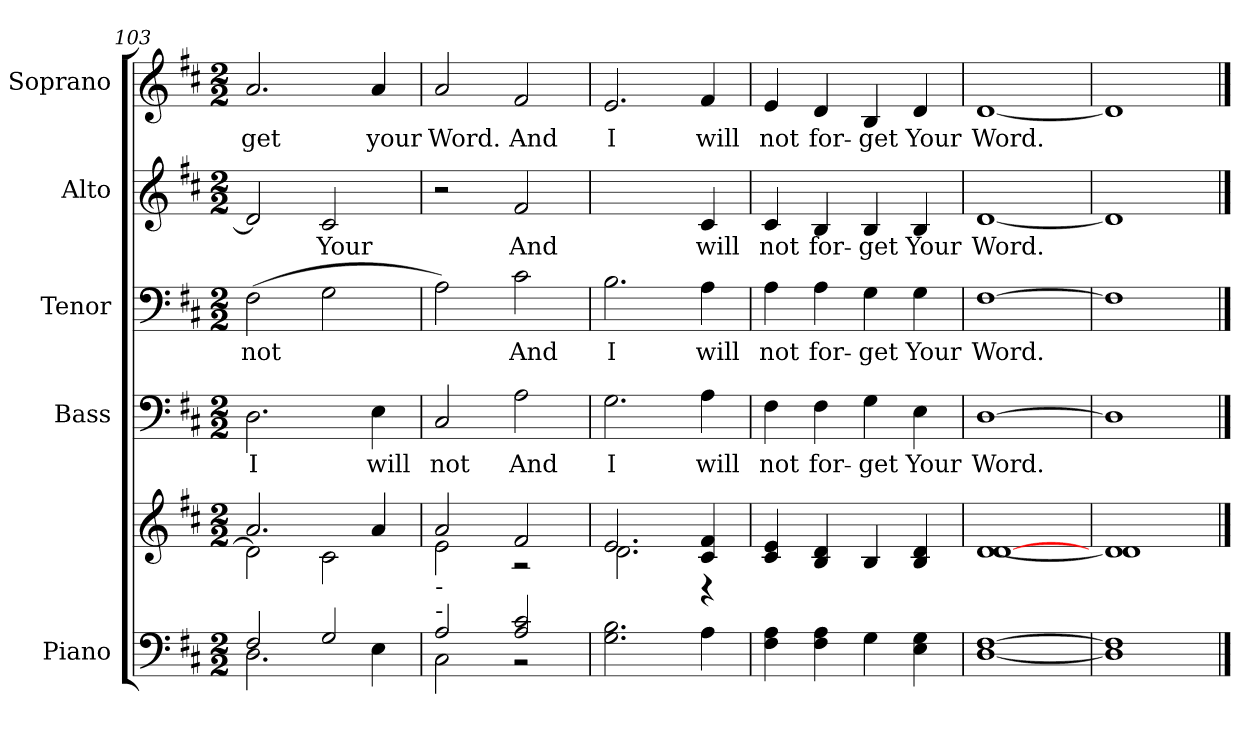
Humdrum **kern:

**kern	**kern	**kern	**text	**kern	**text	**kern	**text	**kern	**text
*part5	*part5	*part4	*part4	*part3	*part3	*part2	*part2	*part1	*part1
*staff6	*staff5	*staff4	*staff4	*staff3	*staff3	*staff2	*staff2	*staff1	*staff1
*I"Piano	*	*I"Bass	*	*I"Tenor	*	*I"Alto	*	*I"Soprano	*
*I'Pno.	*	*I'B.	*	*I'T.	*	*I'A.	*	*I'S.	*
*clefF4	*clefG2	*clefF4	*	*clefF4	*	*clefG2	*	*clefG2	*
*k[f#c#]	*k[f#c#]	*k[f#c#]	*	*k[f#c#]	*	*k[f#c#]	*	*k[f#c#]	*
*D:	*D:	*D:	*	*D:	*	*D:	*	*D:	*
*M2/2	*M2/2	*M2/2	*	*M2/2	*	*M2/2	*	*M2/2	*
=103	=103	=103	=103	=103	=103	=103	=103	=103	=103
*^	*^	*	*	*	*	*	*	*	*
!	!	!	!	!	!LO:LY:b:color=#000000	!	!	!	!	!	!
!	!	!	!	!	!	!	!LO:LY:b:color=#000000	!	!	!	!
!	!	!	!	!	!	!	!	!	!	!	!LO:LY:b:color=#000000
2F#i/	2.Di\	2.ai/	2di\]	2.Di\	I	(2F#i\	not	2di/]	.	2.ai/	-get
!	!	!	!	!	!	!	!	!	!LO:LY:b:color=#000000	!	!
2Gi/	.	.	2c#i\	.	.	2Gi\	.	2c#i/	Your	.	.
!	!	!	!	!	!LO:LY:b:color=#000000	!	!	!	!	!	!
!	!	!	!	!	!	!	!	!	!	!	!LO:LY:b:color=#000000
.	4Ei\	4ai/	.	4Ei\	will	.	.	.	.	4ai/	your
=104	=104	=104	=104	=104	=104	=104	=104	=104	=104	=104	=104
!	!	!	!	!	!LO:LY:b:color=#000000	!	!	!	!	!	!
!	!	!LO:TX:b:t=-	!	!	!	!	!	!	!	!	!
!LO:TX:a:t=-	!	!	!	!	!	!	!	!	!	!	!
!	!	!	!	!	!	!	!	!	!	!	!LO:LY:b:color=#000000
2Ai/	2C#i\	2ai/	2ei\	2C#i/	not	2Ai\)	.	2r	.	2ai/	Word.
!	!	!	!	!	!LO:LY:b:color=#000000	!	!	!	!	!	!
!	!	!	!	!	!	!	!LO:LY:b:color=#000000	!	!	!	!
!	!	!	!	!	!	!	!	!	!LO:LY:b:color=#000000	!	!
!	!	!	!	!	!	!	!	!	!	!	!LO:LY:b:color=#000000
2Ai/ 2c#i	2r	2f#i/	2r	2Ai\	And	2c#i\	And	2f#i/	And	2f#i/	And
*v	*v	*	*	*	*	*	*	*	*	*	*
=105	=105	=105	=105	=105	=105	=105	=105	=105	=105	=105
*^	*	*	*	*	*	*	*	*	*	*
!	!	!	!	!	!LO:LY:b:color=#000000	!	!	!	!	!	!
*v	*v	*	*	*	*	*	*	*	*	*	*
*^	*	*	*	*	*	*	*	*	*	*
!	!	!	!	!	!	!	!LO:LY:b:color=#000000	!	!	!	!
*v	*v	*	*	*	*	*	*	*	*	*	*
*^	*	*	*	*	*	*	*	*	*	*
!	!	!	!	!	!	!	!	!	!LO:LY:b:color=#000000	!	!
*v	*v	*	*	*	*	*	*	*	*	*	*
*^	*	*	*	*	*	*	*	*	*	*
!	!	!	!	!	!	!	!	!	!	!	!LO:LY:b:color=#000000
*v	*v	*	*	*	*	*	*	*	*	*	*
2.Gi\ 2.Bi	2.ei/	2.di\	2.Gi\	I	2.Bi\	I	2.di/yy	I	2.ei/	I
!	!	!	!	!LO:LY:b:color=#000000	!	!	!	!	!	!
!	!	!	!	!	!	!LO:LY:b:color=#000000	!	!	!	!
!	!	!	!	!	!	!	!	!LO:LY:b:color=#000000	!	!
!	!	!	!	!	!	!	!	!	!	!LO:LY:b:color=#000000
4Ai\	4c#i/ 4f#i	4r	4Ai\	will	4Ai\	will	4c#i/	will	4f#i/	will
*	*v	*v	*	*	*	*	*	*	*	*
=106	=106	=106	=106	=106	=106	=106	=106	=106	=106
*	*^	*	*	*	*	*	*	*	*
!	!	!	!	!LO:LY:b:color=#000000	!	!	!	!	!	!
*	*v	*v	*	*	*	*	*	*	*	*
*	*^	*	*	*	*	*	*	*	*
!	!	!	!	!	!	!LO:LY:b:color=#000000	!	!	!	!
*	*v	*v	*	*	*	*	*	*	*	*
*	*^	*	*	*	*	*	*	*	*
!	!	!	!	!	!	!	!	!LO:LY:b:color=#000000	!	!
*	*v	*v	*	*	*	*	*	*	*	*
*	*^	*	*	*	*	*	*	*	*
!	!	!	!	!	!	!	!	!	!	!LO:LY:b:color=#000000
*	*v	*v	*	*	*	*	*	*	*	*
4F#i\ 4Ai	4c#i/ 4ei	4F#i\	not	4Ai\	not	4c#i/	not	4ei/	not
!	!	!	!LO:LY:b:color=#000000	!	!	!	!	!	!
!	!	!	!	!	!LO:LY:b:color=#000000	!	!	!	!
!	!	!	!	!	!	!	!LO:LY:b:color=#000000	!	!
!	!	!	!	!	!	!	!	!	!LO:LY:b:color=#000000
4F#i\ 4Ai	4Bi/ 4di	4F#i\	for-	4Ai\	for-	4Bi/	for-	4di/	for-
!	!	!	!LO:LY:b:color=#000000	!	!	!	!	!	!
!	!	!	!	!	!LO:LY:b:color=#000000	!	!	!	!
!	!	!	!	!	!	!	!LO:LY:b:color=#000000	!	!
!	!	!	!	!	!	!	!	!	!LO:LY:b:color=#000000
4Gi\	4Bi/	4Gi\	-get	4Gi\	-get	4Bi/	-get	4Bi/	-get
!	!	!	!LO:LY:b:color=#000000	!	!	!	!	!	!
!	!	!	!	!	!LO:LY:b:color=#000000	!	!	!	!
!	!	!	!	!	!	!	!LO:LY:b:color=#000000	!	!
!	!	!	!	!	!	!	!	!	!LO:LY:b:color=#000000
4Ei\ 4Gi	4Bi/ 4di	4Ei\	Your	4Gi\	Your	4Bi/	Your	4di/	Your
=107	=107	=107	=107	=107	=107	=107	=107	=107	=107
!	!	!	!LO:LY:b:color=#000000	!	!	!	!	!	!
!	!	!	!	!	!LO:LY:b:color=#000000	!	!	!	!
!	!	!	!	!	!	!	!LO:LY:b:color=#000000	!	!
!	!	!	!	!	!	!	!	!	!LO:LY:b:color=#000000
[<1Di [>1F#i	[<1di [>1di	[>1Di	Word.	[>1F#i	Word.	[<1di	Word.	[<1di	Word.
!!LO:PB:g=z
=108	=108	=108	=108	=108	=108	=108	=108	=108	=108
*	*^	*	*	*	*	*	*	*	*
1Di] 1F#i]	1di]	1di	1Di]	.	1F#i]	.	1di]	.	1di]	.
*	*v	*v	*	*	*	*	*	*	*	*
==	==	==	==	==	==	==	==	==	==
*-	*-	*-	*-	*-	*-	*-	*-	*-	*-
